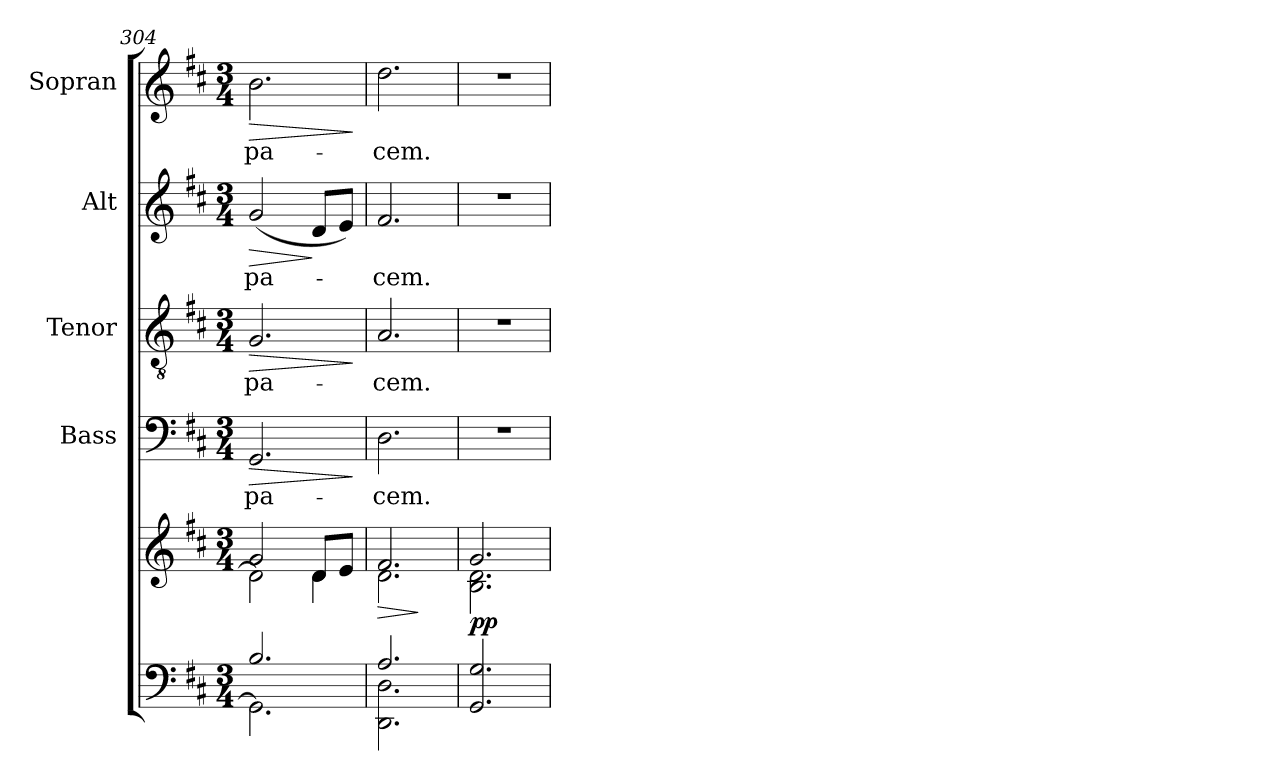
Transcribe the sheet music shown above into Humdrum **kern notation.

**kern	**kern	**dynam	**kern	**text	**dynam	**kern	**text	**dynam	**kern	**text	**dynam	**kern	**text	**dynam
*part5	*part5	*part5	*part4	*part4	*part4	*part3	*part3	*part3	*part2	*part2	*part2	*part1	*part1	*part1
*staff6	*staff5	*staff5/6	*staff4	*staff4	*staff4	*staff3	*staff3	*staff3	*staff2	*staff2	*staff2	*staff1	*staff1	*staff1
*	*	*	*I"Bass	*	*	*I"Tenor	*	*	*I"Alt	*	*	*I"Sopran	*	*
*	*	*	*I'B.	*	*	*I'T.	*	*	*I'A.	*	*	*I'S.	*	*
*clefF4	*clefG2	*	*clefF4	*	*	*clefGv2	*	*	*clefG2	*	*	*clefG2	*	*
*k[f#c#]	*k[f#c#]	*	*k[f#c#]	*	*	*k[f#c#]	*	*	*k[f#c#]	*	*	*k[f#c#]	*	*
*D:	*D:	*	*D:	*	*	*D:	*	*	*D:	*	*	*D:	*	*
*M3/4	*M3/4	*	*M3/4	*	*	*M3/4	*	*	*M3/4	*	*	*M3/4	*	*
=304	=304	=304	=304	=304	=304	=304	=304	=304	=304	=304	=304	=304	=304	=304
*^	*^	*	*	*	*	*	*	*	*	*	*	*	*	*
!	!	!	!	!	!	!LO:LY:b	!LO:HP:b	!	!LO:LY:b	!LO:HP:b	!	!LO:LY:b	!LO:HP:b	!	!LO:LY:b	!LO:HP:b
2.B/	2.GG\]	2g/	2d\]	.	2.GG/	pa-	>	2.G/	pa-	>	(<2g/	pa-	>	2.b\	pa-	>
.	.	8d/L	4d\	.	.	.	.	.	.	.	8d/L	.	]	.	.	.
.	.	8e/J	.	.	.	.	.	.	.	.	8e/J)	.	.	.	.	.
*v	*v	*	*	*	*	*	*	*	*	*	*	*	*	*	*	*
*	*v	*v	*	*	*	*	*	*	*	*	*	*	*	*	*
.	.	.	.	.	]	.	.	]	.	.	.	.	.	]
=305	=305	=305	=305	=305	=305	=305	=305	=305	=305	=305	=305	=305	=305	=305
*^	*	*	*	*	*	*	*	*	*	*	*	*	*	*
!	!	!	!LO:HP:b	!	!LO:LY:b	!	!	!LO:LY:b	!	!	!LO:LY:b	!	!	!LO:LY:b	!
*	*	*^	*	*	*	*	*	*	*	*	*	*	*	*	*
2.A/	2.DD\ 2.D\	2.f#/	2.d\	>	2.D\	-cem.	.	2.A/	-cem.	.	2.f#/	-cem.	.	2.dd\	-cem.	.
*v	*v	*	*	*	*	*	*	*	*	*	*	*	*	*	*	*
*	*v	*v	*	*	*	*	*	*	*	*	*	*	*	*	*
.	.	]	.	.	.	.	.	.	.	.	.	.	.	.
=306	=306	=306	=306	=306	=306	=306	=306	=306	=306	=306	=306	=306	=306	=306
*	*^	*	*	*	*	*	*	*	*	*	*	*	*	*
!	!	!	!LO:DY:b	!	!	!	!	!	!	!	!	!	!	!	!
2.GG/ 2.G/	2.g/	2.B\ 2.d\	pp	2.r	.	.	2.r	.	.	2.r	.	.	2.r	.	.
*	*v	*v	*	*	*	*	*	*	*	*	*	*	*	*	*
=	=	=	=	=	=	=	=	=	=	=	=	=	=	=
*-	*-	*-	*-	*-	*-	*-	*-	*-	*-	*-	*-	*-	*-	*-
